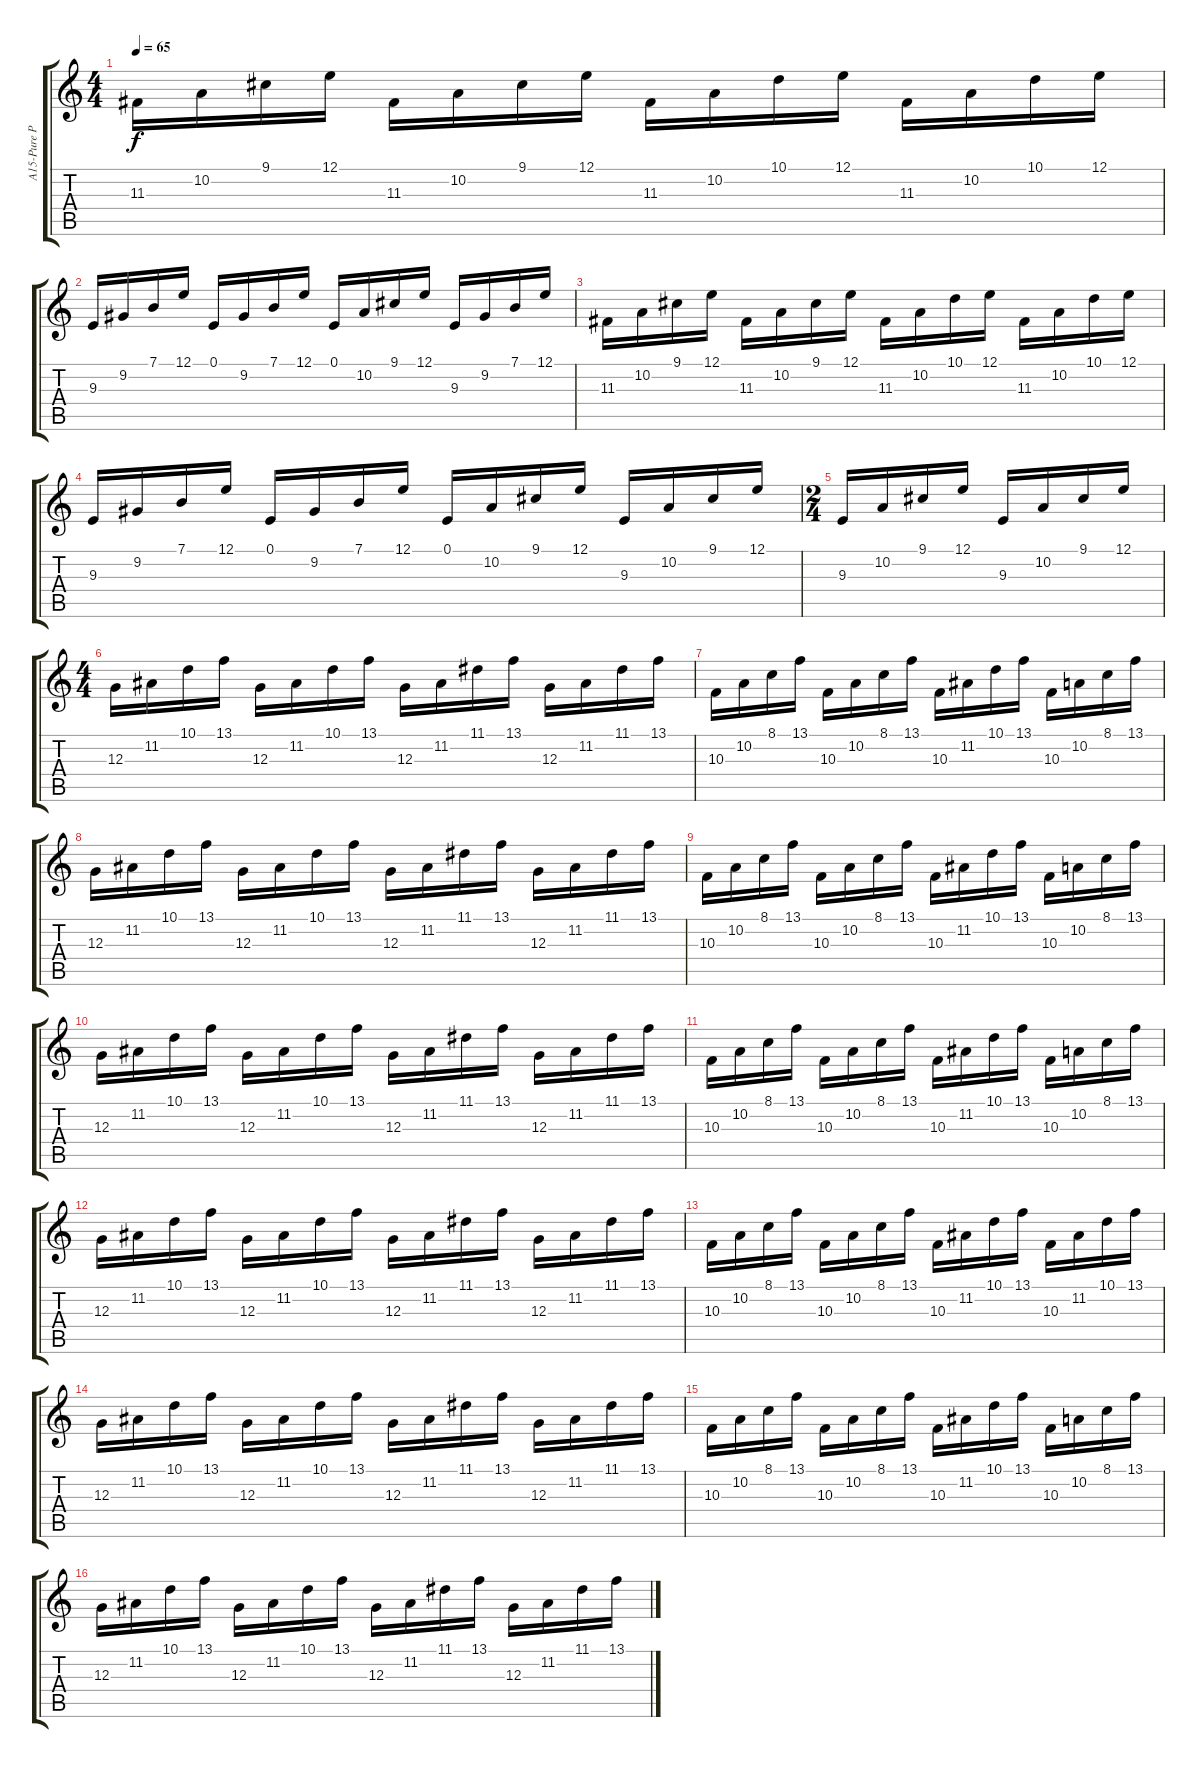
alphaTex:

\track ("A15-Pure PanLead" "A15-Pure P") {instrument brightacousticpiano}
\staff {score tabs}
\tuning (E4 B3 G3 D3 A2 E2) {hide}
\ts (4 4)
\tempo 65
\clef g2
\ks c
11.3.16{dy f} 10.2.16 9.1.16 12.1.16 11.3.16 10.2.16 9.1.16 12.1.16 11.3.16 10.2.16 10.1.16 12.1.16 11.3.16 10.2.16 10.1.16 12.1.16 |
9.3.16 9.2.16 7.1.16 12.1.16 0.1.16 9.2.16 7.1.16 12.1.16 0.1.16 10.2.16 9.1.16 12.1.16 9.3.16 9.2.16 7.1.16 12.1.16 |
11.3.16 10.2.16 9.1.16 12.1.16 11.3.16 10.2.16 9.1.16 12.1.16 11.3.16 10.2.16 10.1.16 12.1.16 11.3.16 10.2.16 10.1.16 12.1.16 |
9.3.16 9.2.16 7.1.16 12.1.16 0.1.16 9.2.16 7.1.16 12.1.16 0.1.16 10.2.16 9.1.16 12.1.16 9.3.16 10.2.16 9.1.16 12.1.16 |
\ts (2 4)
9.3.16 10.2.16 9.1.16 12.1.16 9.3.16 10.2.16 9.1.16 12.1.16 |
\ts (4 4)
12.3.16 11.2.16 10.1.16 13.1.16 12.3.16 11.2.16 10.1.16 13.1.16 12.3.16 11.2.16 11.1.16 13.1.16 12.3.16 11.2.16 11.1.16 13.1.16 |
10.3.16 10.2.16 8.1.16 13.1.16 10.3.16 10.2.16 8.1.16 13.1.16 10.3.16 11.2.16 10.1.16 13.1.16 10.3.16 10.2.16 8.1.16 13.1.16 |
12.3.16 11.2.16 10.1.16 13.1.16 12.3.16 11.2.16 10.1.16 13.1.16 12.3.16 11.2.16 11.1.16 13.1.16 12.3.16 11.2.16 11.1.16 13.1.16 |
10.3.16 10.2.16 8.1.16 13.1.16 10.3.16 10.2.16 8.1.16 13.1.16 10.3.16 11.2.16 10.1.16 13.1.16 10.3.16 10.2.16 8.1.16 13.1.16 |
12.3.16 11.2.16 10.1.16 13.1.16 12.3.16 11.2.16 10.1.16 13.1.16 12.3.16 11.2.16 11.1.16 13.1.16 12.3.16 11.2.16 11.1.16 13.1.16 |
10.3.16 10.2.16 8.1.16 13.1.16 10.3.16 10.2.16 8.1.16 13.1.16 10.3.16 11.2.16 10.1.16 13.1.16 10.3.16 10.2.16 8.1.16 13.1.16 |
12.3.16 11.2.16 10.1.16 13.1.16 12.3.16 11.2.16 10.1.16 13.1.16 12.3.16 11.2.16 11.1.16 13.1.16 12.3.16 11.2.16 11.1.16 13.1.16 |
10.3.16 10.2.16 8.1.16 13.1.16 10.3.16 10.2.16 8.1.16 13.1.16 10.3.16 11.2.16 10.1.16 13.1.16 10.3.16 11.2.16 10.1.16 13.1.16 |
12.3.16 11.2.16 10.1.16 13.1.16 12.3.16 11.2.16 10.1.16 13.1.16 12.3.16 11.2.16 11.1.16 13.1.16 12.3.16 11.2.16 11.1.16 13.1.16 |
10.3.16 10.2.16 8.1.16 13.1.16 10.3.16 10.2.16 8.1.16 13.1.16 10.3.16 11.2.16 10.1.16 13.1.16 10.3.16 10.2.16 8.1.16 13.1.16 |
12.3.16 11.2.16 10.1.16 13.1.16 12.3.16 11.2.16 10.1.16 13.1.16 12.3.16 11.2.16 11.1.16 13.1.16 12.3.16 11.2.16 11.1.16 13.1.16
